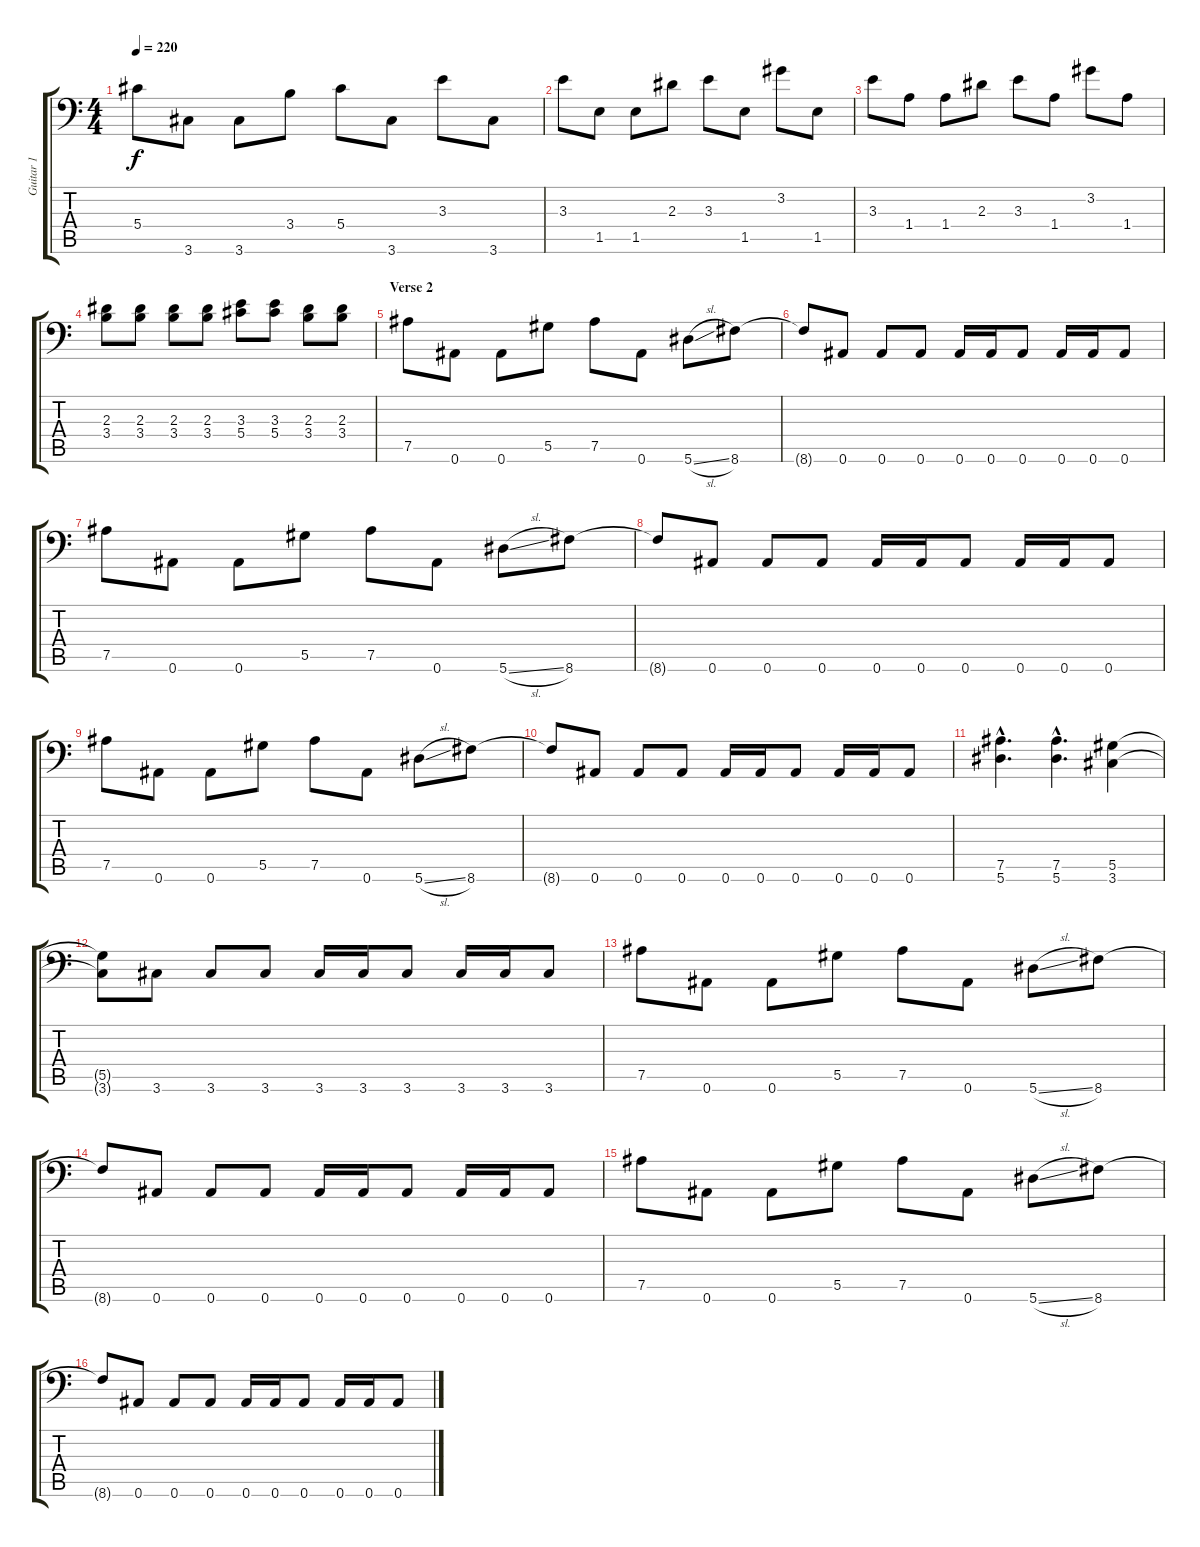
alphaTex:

\track ("Guitar 1" "Guitar 1") {instrument overdrivenguitar}
\staff {score tabs}
\tuning (Bb3 F3 Db3 Ab2 Eb2 Bb1) {hide}
\ts (4 4)
\tempo 220
\clef f4
\ks c
5.4.8{dy f} 3.6.8 3.6.8 3.4.8 5.4.8 3.6.8 3.3.8 3.6.8 |
3.3.8 1.5.8 1.5.8 2.3.8 3.3.8 1.5.8 3.2.8 1.5.8 |
3.3.8 1.4.8 1.4.8 2.3.8 3.3.8 1.4.8 3.2.8 1.4.8 |
(2.3 3.4).8 (2.3 3.4).8 (2.3 3.4).8 (2.3 3.4).8 (3.3 5.4).8 (3.3 5.4).8 (2.3 3.4).8 (2.3 3.4).8 |
\section ("" "Verse 2")
7.5.8 0.6.8 0.6.8 5.5.8 7.5.8 0.6.8 5.6{sl}.8 8.6.8 |
8.6{t}.8 0.6.8 0.6.8 0.6.8 0.6.16 0.6.16 0.6.8 0.6.16 0.6.16 0.6.8 |
7.5.8 0.6.8 0.6.8 5.5.8 7.5.8 0.6.8 5.6{sl}.8 8.6.8 |
8.6{t}.8 0.6.8 0.6.8 0.6.8 0.6.16 0.6.16 0.6.8 0.6.16 0.6.16 0.6.8 |
7.5.8 0.6.8 0.6.8 5.5.8 7.5.8 0.6.8 5.6{sl}.8 8.6.8 |
8.6{t}.8 0.6.8 0.6.8 0.6.8 0.6.16 0.6.16 0.6.8 0.6.16 0.6.16 0.6.8 |
(7.5{hac} 5.6{hac}).4{d} (7.5{hac} 5.6{hac}).4{d} (5.5 3.6).4 |
(5.5{t} 3.6{t}).8 3.6.8 3.6.8 3.6.8 3.6.16 3.6.16 3.6.8 3.6.16 3.6.16 3.6.8 |
7.5.8 0.6.8 0.6.8 5.5.8 7.5.8 0.6.8 5.6{sl}.8 8.6.8 |
8.6{t}.8 0.6.8 0.6.8 0.6.8 0.6.16 0.6.16 0.6.8 0.6.16 0.6.16 0.6.8 |
7.5.8 0.6.8 0.6.8 5.5.8 7.5.8 0.6.8 5.6{sl}.8 8.6.8 |
8.6{t}.8 0.6.8 0.6.8 0.6.8 0.6.16 0.6.16 0.6.8 0.6.16 0.6.16 0.6.8
